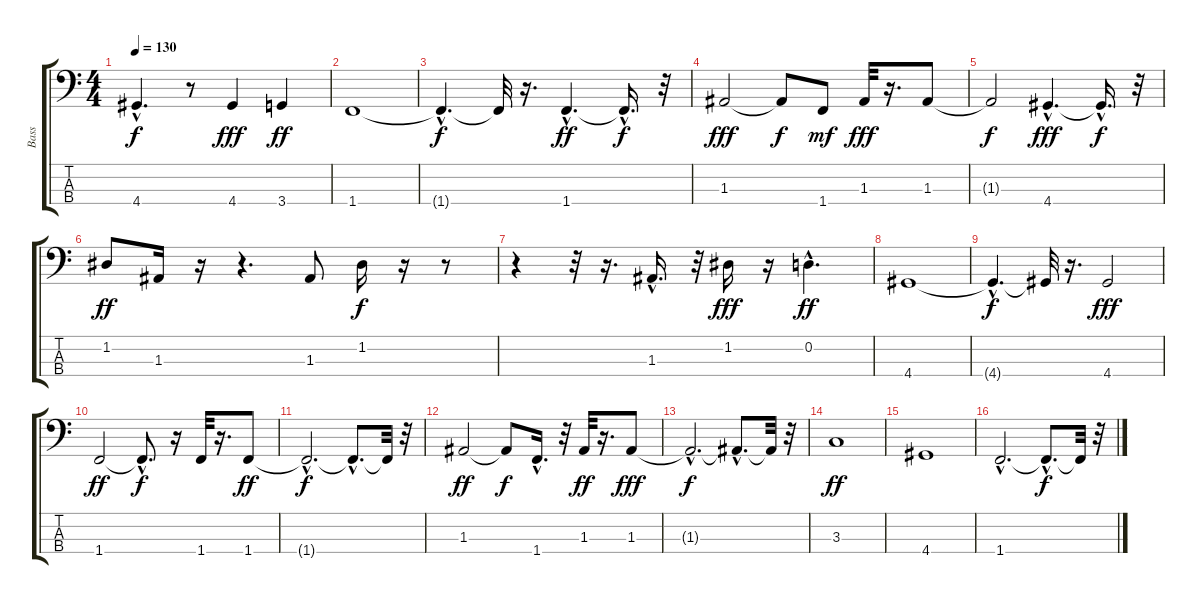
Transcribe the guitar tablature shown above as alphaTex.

\track ("Bass" "Bass") {instrument electricbassfinger}
\staff {score tabs}
\tuning (G2 D2 A1 E1) {hide}
\ts (4 4)
\tempo 130
\clef f4
\ks c
4.4{hac t}.4{d dy f} r.8 4.4.4{dy fff} 3.4.4{dy ff} |
1.4.1 |
1.4{hac t}.4{d dy f} 1.4{t}.32 r.16{d} 1.4{hac}.4{d dy ff} 1.4{hac t}.16{d dy f} r.32 |
1.3.2{dy fff} 1.3{t}.8{dy f} 1.4.8{dy mf} 1.3.32{dy fff} r.16{d} 1.3.8 |
1.3{t}.2{dy f} 4.4{hac}.4{d dy fff} 4.4{hac t}.16{d dy f} r.32 |
1.2.8{dy ff} 1.3.16 r.16 r.4{d} 1.3.8 1.2.16{dy f} r.16 r.8 |
r.4 r.32 r.16{d} 1.3{hac}.16{d} r.32 1.2.16{dy fff} r.16 0.2{hac}.4{d dy ff} |
4.4.1 |
4.4{hac t}.4{d dy f} 4.4{t}.32 r.16{d} 4.4.2{dy fff} |
1.4.2{dy ff} 1.4{hac t}.8{d dy f} r.16 1.4.32 r.16{d} 1.4.8{dy ff} |
1.4{hac t}.2{d dy f} 1.4{hac t}.8{d} 1.4{t}.32 r.32 |
1.3.2{dy ff} 1.3{t}.8{dy f} 1.4{hac}.16{d} r.32 1.3.32{dy ff} r.16{d} 1.3.8{dy fff} |
1.3{hac t}.2{d dy f} 1.3{hac t}.8{d} 1.3{t}.32 r.32 |
3.3.1{dy ff} |
4.4.1 |
1.4{hac}.2{d} 1.4{hac t}.8{d dy f} 1.4{t}.32 r.32
